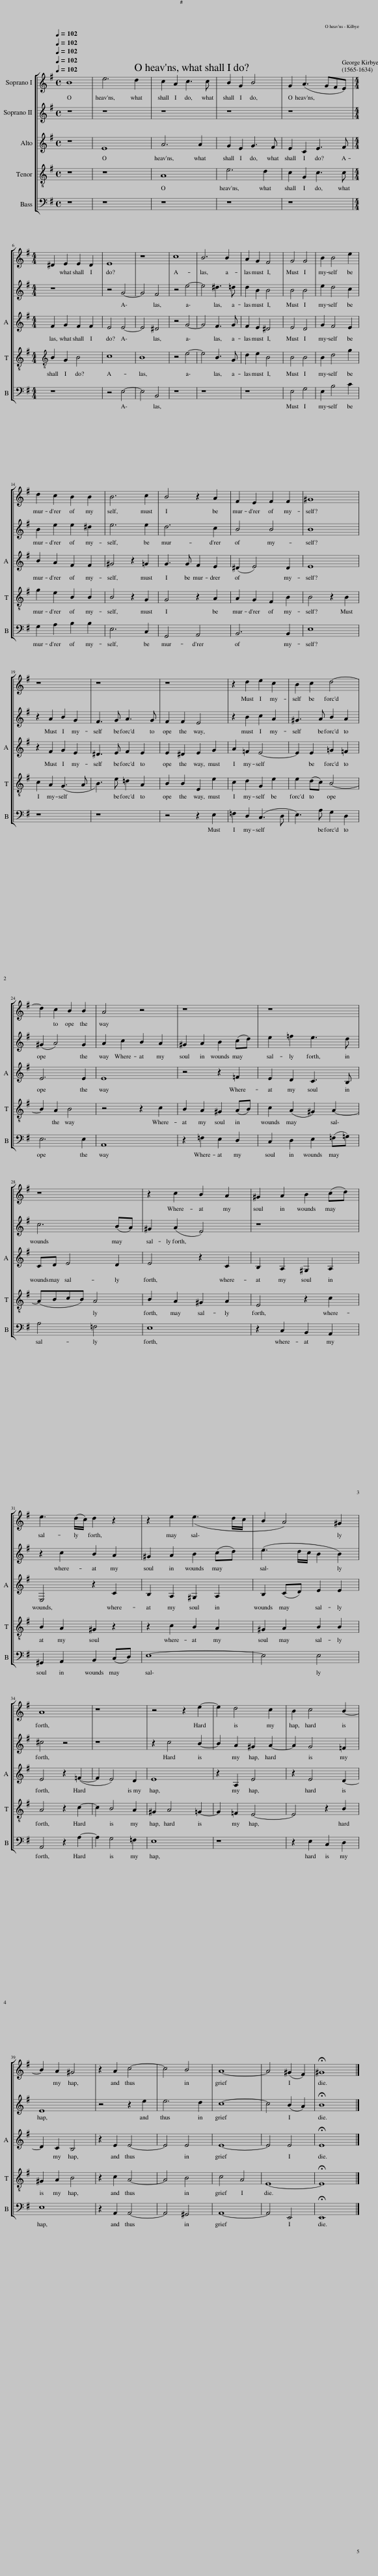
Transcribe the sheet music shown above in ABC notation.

X:1
%%score [ 1 2 3 4 5 ]
L:1/8
Q:1/4=102
M:4/4
I:linebreak $
K:G
V:1 treble
V:2 treble
V:3 treble
V:4 treble-8
V:5 bass
V:1
 B8 | e6 d2 | c2 A2 c3 c | B2 G2 B4 | G2 (A3 GFE) |$ %5
[M:4/4] ^D2 E2 E2 D2 | E8 | z8 | c8 | B6 B2 | %10
 A2 G2 F4 | G4 G4 | B2 B4 e2 |$ d2 c2 B2 B2 | B6 c2 | %15
 B4 z2 A2 | F2 E2 F2 F2 | ^G8 |$ z8 | z8 | %20
 z8 | z2 d2 e2 c2 | B2 c2 d4- |$ d2 c2 B2 B2 | A4 z4 | %25
 z8 | z8 |$ z8 | z2 c2 B2 A2 | ^G2 A2 B2 (cd) |$ %30
 e3 (d/c/) d2 z2 | z2 e2 (e3 d/c/ | B2 A4) ^G2 |$ A8 | z8 | %35
 z4 z2 e2- | e2 d4 c2 | B2 c4 B2- |$ B2 A2 ^G4 | z2 A2 c4- | %40
 c4 B4 | A8- | A4 (^G2 F2) | !fermata!^G8 |] %44
V:2
 z8 | z8 | z8 | z8 | z8 |$ %5
[M:4/4] z8 | z4 G4- | G4 F4 | z4 e4- | e4 ^d3 =d | %10
 d2 B2 B4 | B4 B4 | e2 d4 c2 |$ B2 e2 e2 ^d2 | e6 e2 | %15
 d6 c2 | B4 B4 | B8 |$ z2 A2 B2 G2 | F3 G A3 G | %20
 F2 F2 E4 | z2 B2 c2 A2 | ^G3 A B2 A2 |$ (^G2 A4) G2 | A2 c2 B2 A2 | %25
 ^G2 A2 B2 (cd) | e2 =f2 e3 d |$ c6 (BA) | ^G2 (A2 E4) | z8 |$ %30
 z2 c2 B2 A2 | ^G2 A2 B2 (cd) | (e3 d/c/ B2 B2) |$ ^c4 z4 | z8 | %35
 z2 c4 B2- | B2 A2 ^G2 A2- | A2 G4 =F2 |$ E8 | z4 z2 e2 | %40
 e6 d2 | c8- | c4 (B2 A2) | !fermata!B8 |] %44
V:3
 z8 | E8 | A6 A2 | G2 E2 G3 F | E2 C2 E3 F |$ %5
[M:4/4] F2 G2 F2 F2 | E4 E4- | E4 ^D4 | z4 G4- | G4 F3 G | %10
 F2 E2 ^D4 | E4 D4 | G2 F4 E2 |$ B2 A2 F2 F2 | ^G4 z2 =G2 | %15
 G3 G F2 E2 | (^D2 E4) D2 | E8 |$ z2 F2 G2 E2 | ^D3 E F2 E2 | %20
 E2 ^D2 E2 G2 | A2 =F2 E4- | E2 E2 =G2 =F2 |$ E6 E2 | E8 | %25
 z4 z2 =F2 | E2 D2 C3 B, |$ CD E4 D2 | E4 z2 C2 | B,2 A,2 ^G,2 A,2 |$ %30
 E,4 z2 C2 | B,2 A,2 ^G,2 A,2 | B,2 (CD) E2 E2 |$ E4 z2 (=F2- | F2 E4) D2 | %35
 E8 | z2 A,2 E4 | z2 E4 D2- |$ D2 C2 B,4 | z2 E2 E4- | %40
 E4 E4 | E8- | E4 E4 | !fermata!E8 |] %44
V:4
 z8 | z8 | A8 | e6 d2 | c2 G2 c3 c |$ %5
[M:4/4][K:treble-8] B2 G2 B4 | c8 | B8 | z4 e4- | e4 B3 G | %10
 d2 e2 B4 | B4 B4 | B2 d4 g2 |$ g2 e2 B2 B2 | B4 z2 G2 | %15
 G4 z2 A2 | A2 G2 F2 B2 | B4 z2 B2 |$ c2 A2 (G3 A | B3) e =d2 A2 | %20
 B2 B2 E2 e2 | c2 d2 G2 e2 | e2 (dc) B4- |$ B2 A2 B4 | z4 z2 c2 | %25
 B2 A2 ^G2 (AB) | c2 (A2 ^G2) A2- |$ (ABcB) A4 | B2 A2 ^G2 A2 | E4 z2 c2 |$ %30
 B2 A2 ^G2 z2 | z2 c2 B2 A2 | ^G2 A2 B2 B2 |$ A4 z2 c2- | c2 B4 A2 | %35
 ^G2 A4 =G2- | G2 =F2 E4- | E4 z2 B2 |$ ^G2 A2 B4 | z2 c2 A4- | %40
 A4 B4 | c4 A4 | E8- | !fermata!E8 |] %44
V:5
 z8 | z8 | z8 | z8 | z8 |$ %5
[M:4/4] z8 | z4 E,4- | E,4 B,,4 | z8 | z8 | %10
 z8 | E,4 G,4 | E,2 B,4 C2 |$ G,2 A,2 B,2 B,2 | E,6 C,2 | %15
 G,,4 A,,4 | B,,6 B,,2 | E,8 |$ z8 | z8 | %20
 z4 z2 E,2 | =F,2 D,2 (C,3 D, | E,3) A, G,2 D,2 |$ E,6 E,2 | A,,8 | %25
 z2 =F,2 E,2 D,2 | C,2 D,2 E,2 (=F,=G,) |$ A,4 =F,4 | E,8 | z2 C,2 B,,2 A,,2 |$ %30
 ^G,,2 A,,2 B,,2 (C,D,) | E,8- | E,4 E,4 |$ A,,4 z2 A,2- | A,2 G,4 =F,2 | %35
 E,8 | z8 | z2 E,2 C,2 D,2 |$ E,8 | z2 A,,2 A,,4- | %40
 A,,4 ^G,,4 | A,,8- | A,,4 E,,4 | !fermata!E,,8 |] %44
